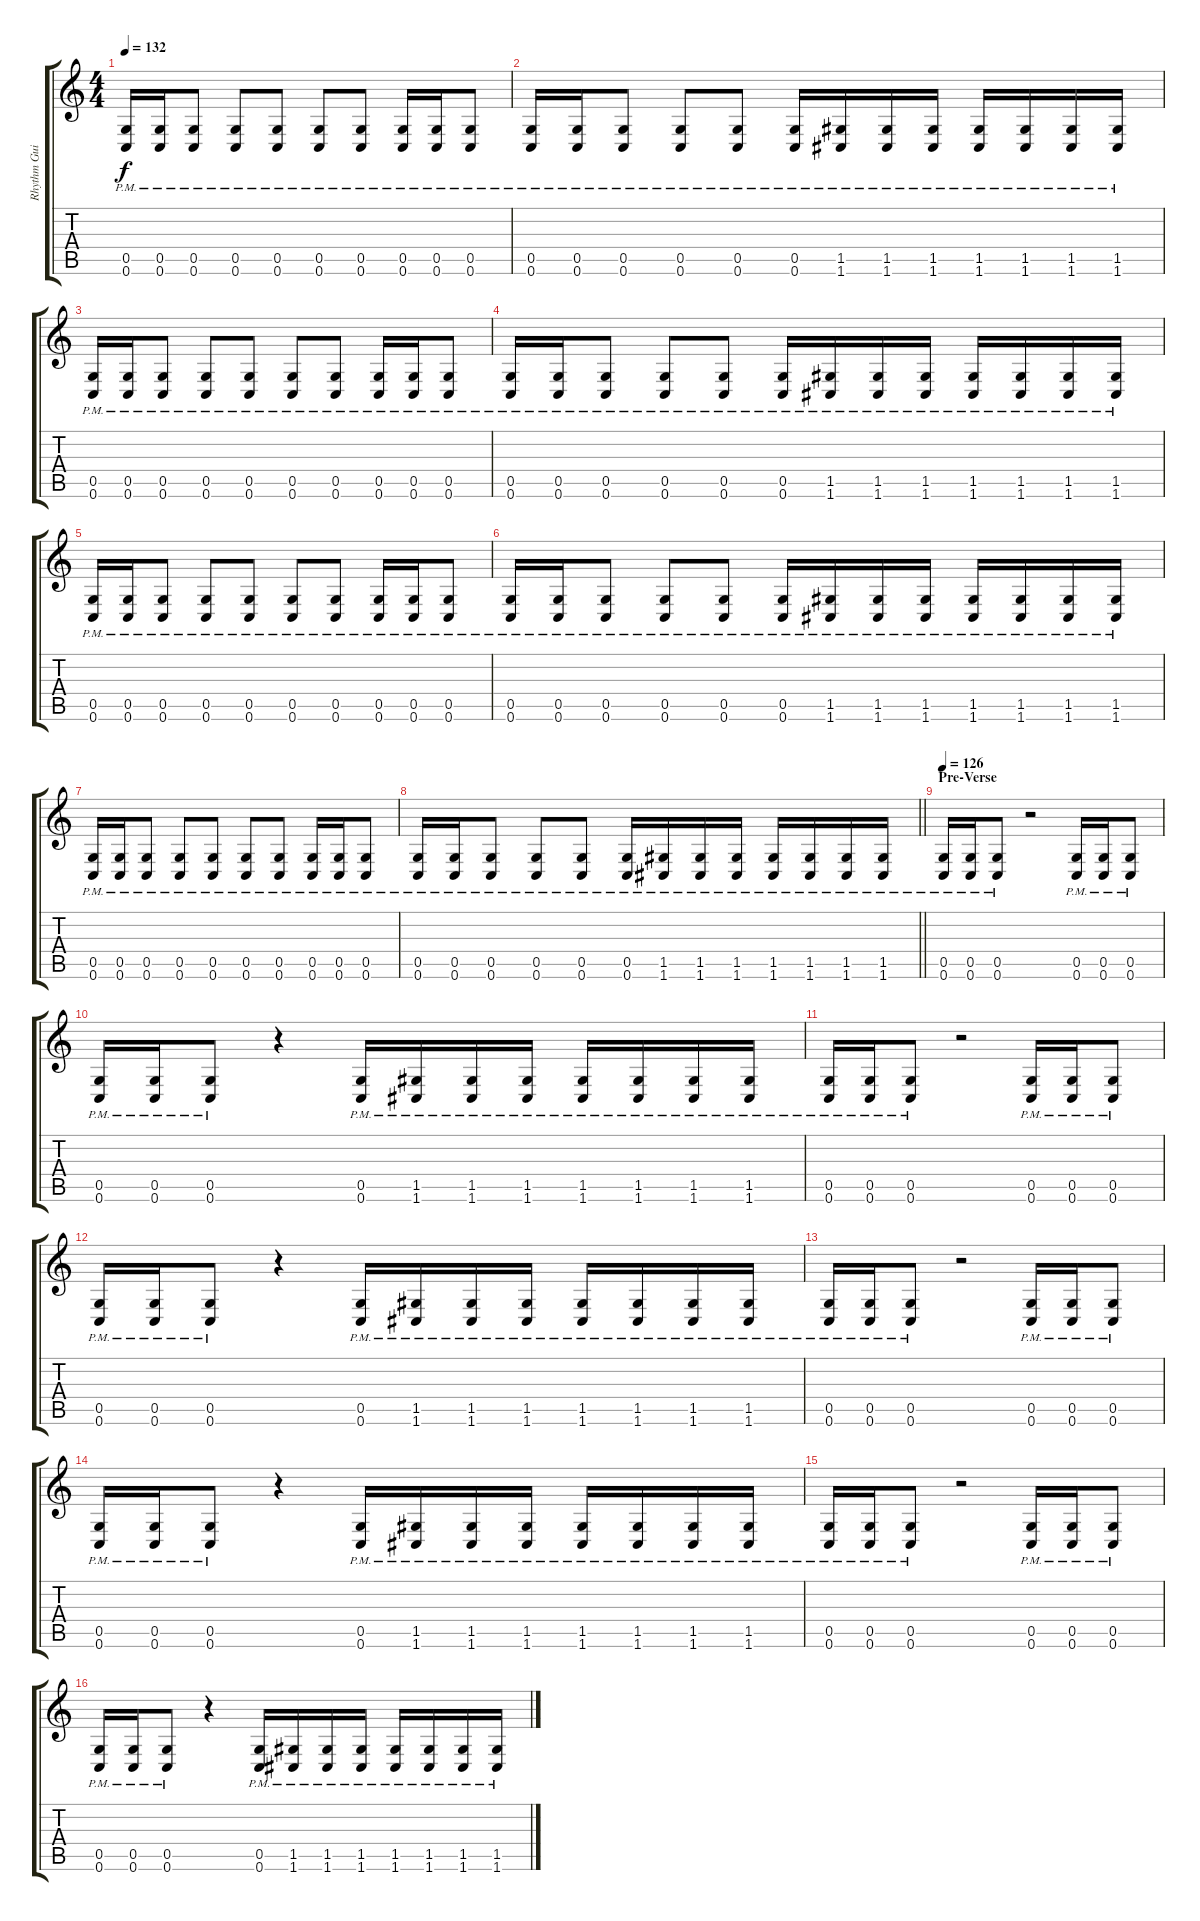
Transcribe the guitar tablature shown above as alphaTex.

\track ("Rhythm Guitar (elec. w/dist.) [Double]" "Rhythm Gui") {instrument distortionguitar}
\staff {score tabs}
\tuning (D4 A3 F3 C3 G2 C2) {hide}
\ts (4 4)
\tempo 132
\clef g2
\ks c
(0.5{pm} 0.6{pm}).16{dy f} (0.5{pm} 0.6{pm}).16 (0.5{pm} 0.6{pm}).8 (0.5{pm} 0.6{pm}).8 (0.5{pm} 0.6{pm}).8 (0.5{pm} 0.6{pm}).8 (0.5{pm} 0.6{pm}).8 (0.5{pm} 0.6{pm}).16 (0.5{pm} 0.6{pm}).16 (0.5{pm} 0.6{pm}).8 |
(0.5{pm} 0.6{pm}).16 (0.5{pm} 0.6{pm}).16 (0.5{pm} 0.6{pm}).8 (0.5{pm} 0.6{pm}).8 (0.5{pm} 0.6{pm}).8 (0.5{pm} 0.6{pm}).16 (1.5{pm} 1.6{pm}).16 (1.5{pm} 1.6{pm}).16 (1.5{pm} 1.6{pm}).16 (1.5{pm} 1.6{pm}).16 (1.5{pm} 1.6{pm}).16 (1.5{pm} 1.6{pm}).16 (1.5{pm} 1.6{pm}).16 |
(0.5{pm} 0.6{pm}).16 (0.5{pm} 0.6{pm}).16 (0.5{pm} 0.6{pm}).8 (0.5{pm} 0.6{pm}).8 (0.5{pm} 0.6{pm}).8 (0.5{pm} 0.6{pm}).8 (0.5{pm} 0.6{pm}).8 (0.5{pm} 0.6{pm}).16 (0.5{pm} 0.6{pm}).16 (0.5{pm} 0.6{pm}).8 |
(0.5{pm} 0.6{pm}).16 (0.5{pm} 0.6{pm}).16 (0.5{pm} 0.6{pm}).8 (0.5{pm} 0.6{pm}).8 (0.5{pm} 0.6{pm}).8 (0.5{pm} 0.6{pm}).16 (1.5{pm} 1.6{pm}).16 (1.5{pm} 1.6{pm}).16 (1.5{pm} 1.6{pm}).16 (1.5{pm} 1.6{pm}).16 (1.5{pm} 1.6{pm}).16 (1.5{pm} 1.6{pm}).16 (1.5{pm} 1.6{pm}).16 |
(0.5{pm} 0.6{pm}).16 (0.5{pm} 0.6{pm}).16 (0.5{pm} 0.6{pm}).8 (0.5{pm} 0.6{pm}).8 (0.5{pm} 0.6{pm}).8 (0.5{pm} 0.6{pm}).8 (0.5{pm} 0.6{pm}).8 (0.5{pm} 0.6{pm}).16 (0.5{pm} 0.6{pm}).16 (0.5{pm} 0.6{pm}).8 |
(0.5{pm} 0.6{pm}).16 (0.5{pm} 0.6{pm}).16 (0.5{pm} 0.6{pm}).8 (0.5{pm} 0.6{pm}).8 (0.5{pm} 0.6{pm}).8 (0.5{pm} 0.6{pm}).16 (1.5{pm} 1.6{pm}).16 (1.5{pm} 1.6{pm}).16 (1.5{pm} 1.6{pm}).16 (1.5{pm} 1.6{pm}).16 (1.5{pm} 1.6{pm}).16 (1.5{pm} 1.6{pm}).16 (1.5{pm} 1.6{pm}).16 |
(0.5{pm} 0.6{pm}).16 (0.5{pm} 0.6{pm}).16 (0.5{pm} 0.6{pm}).8 (0.5{pm} 0.6{pm}).8 (0.5{pm} 0.6{pm}).8 (0.5{pm} 0.6{pm}).8 (0.5{pm} 0.6{pm}).8 (0.5{pm} 0.6{pm}).16 (0.5{pm} 0.6{pm}).16 (0.5{pm} 0.6{pm}).8 |
\barLineRight lightlight
(0.5{pm} 0.6{pm}).16 (0.5{pm} 0.6{pm}).16 (0.5{pm} 0.6{pm}).8 (0.5{pm} 0.6{pm}).8 (0.5{pm} 0.6{pm}).8 (0.5{pm} 0.6{pm}).16 (1.5{pm} 1.6{pm}).16 (1.5{pm} 1.6{pm}).16 (1.5{pm} 1.6{pm}).16 (1.5{pm} 1.6{pm}).16 (1.5{pm} 1.6{pm}).16 (1.5{pm} 1.6{pm}).16 (1.5{pm} 1.6{pm}).16 |
\section ("" "Pre-Verse")
\tempo 126
(0.5{pm} 0.6{pm}).16 (0.5{pm} 0.6{pm}).16 (0.5{pm} 0.6{pm}).8 r.2 (0.5{pm} 0.6{pm}).16 (0.5{pm} 0.6{pm}).16 (0.5{pm} 0.6{pm}).8 |
(0.5{pm} 0.6{pm}).16 (0.5{pm} 0.6{pm}).16 (0.5{pm} 0.6{pm}).8 r.4 (0.5{pm} 0.6{pm}).16 (1.5{pm} 1.6{pm}).16 (1.5{pm} 1.6{pm}).16 (1.5{pm} 1.6{pm}).16 (1.5{pm} 1.6{pm}).16 (1.5{pm} 1.6{pm}).16 (1.5{pm} 1.6{pm}).16 (1.5{pm} 1.6{pm}).16 |
(0.5{pm} 0.6{pm}).16 (0.5{pm} 0.6{pm}).16 (0.5{pm} 0.6{pm}).8 r.2 (0.5{pm} 0.6{pm}).16 (0.5{pm} 0.6{pm}).16 (0.5{pm} 0.6{pm}).8 |
(0.5{pm} 0.6{pm}).16 (0.5{pm} 0.6{pm}).16 (0.5{pm} 0.6{pm}).8 r.4 (0.5{pm} 0.6{pm}).16 (1.5{pm} 1.6{pm}).16 (1.5{pm} 1.6{pm}).16 (1.5{pm} 1.6{pm}).16 (1.5{pm} 1.6{pm}).16 (1.5{pm} 1.6{pm}).16 (1.5{pm} 1.6{pm}).16 (1.5{pm} 1.6{pm}).16 |
(0.5{pm} 0.6{pm}).16 (0.5{pm} 0.6{pm}).16 (0.5{pm} 0.6{pm}).8 r.2 (0.5{pm} 0.6{pm}).16 (0.5{pm} 0.6{pm}).16 (0.5{pm} 0.6{pm}).8 |
(0.5{pm} 0.6{pm}).16 (0.5{pm} 0.6{pm}).16 (0.5{pm} 0.6{pm}).8 r.4 (0.5{pm} 0.6{pm}).16 (1.5{pm} 1.6{pm}).16 (1.5{pm} 1.6{pm}).16 (1.5{pm} 1.6{pm}).16 (1.5{pm} 1.6{pm}).16 (1.5{pm} 1.6{pm}).16 (1.5{pm} 1.6{pm}).16 (1.5{pm} 1.6{pm}).16 |
(0.5{pm} 0.6{pm}).16 (0.5{pm} 0.6{pm}).16 (0.5{pm} 0.6{pm}).8 r.2 (0.5{pm} 0.6{pm}).16 (0.5{pm} 0.6{pm}).16 (0.5{pm} 0.6{pm}).8 |
(0.5{pm} 0.6{pm}).16 (0.5{pm} 0.6{pm}).16 (0.5{pm} 0.6{pm}).8 r.4 (0.5{pm} 0.6{pm}).16 (1.5{pm} 1.6{pm}).16 (1.5{pm} 1.6{pm}).16 (1.5{pm} 1.6{pm}).16 (1.5{pm} 1.6{pm}).16 (1.5{pm} 1.6{pm}).16 (1.5{pm} 1.6{pm}).16 (1.5{pm} 1.6{pm}).16
